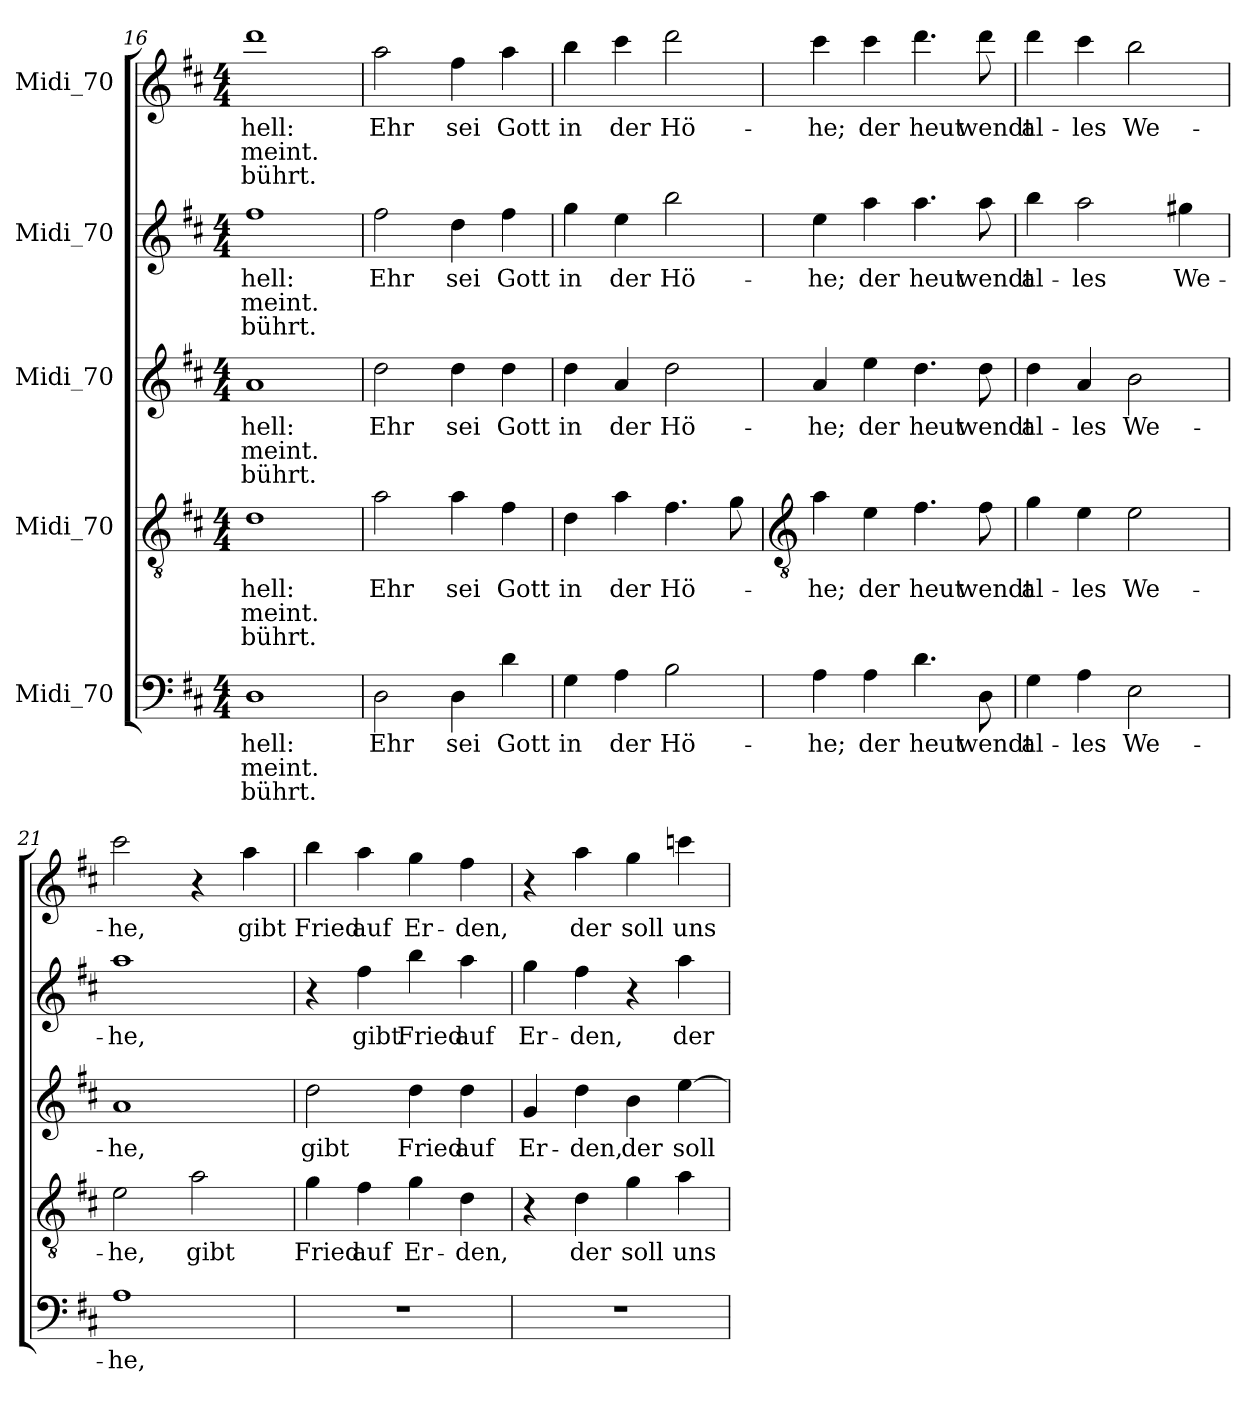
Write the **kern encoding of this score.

**kern	**text	**text	**text	**kern	**text	**text	**text	**kern	**text	**text	**text	**kern	**text	**text	**text	**kern	**text	**text	**text
*part5	*part5	*part5	*part5	*part4	*part4	*part4	*part4	*part3	*part3	*part3	*part3	*part2	*part2	*part2	*part2	*part1	*part1	*part1	*part1
*staff5	*staff5	*staff5	*staff5	*staff4	*staff4	*staff4	*staff4	*staff3	*staff3	*staff3	*staff3	*staff2	*staff2	*staff2	*staff2	*staff1	*staff1	*staff1	*staff1
*I"Midi_70	*	*	*	*I"Midi_70	*	*	*	*I"Midi_70	*	*	*	*I"Midi_70	*	*	*	*I"Midi_70	*	*	*
*clefF4	*	*	*	*clefGv2	*	*	*	*clefG2	*	*	*	*clefG2	*	*	*	*clefG2	*	*	*
*ITrd4c7	*	*	*	*ITrd4c7	*	*	*	*ITrd4c7	*	*	*	*ITrd4c7	*	*	*	*ITrd4c7	*	*	*
*k[f#]	*	*	*	*k[f#]	*	*	*	*k[f#]	*	*	*	*k[f#]	*	*	*	*k[f#]	*	*	*
*G:	*	*	*	*G:	*	*	*	*G:	*	*	*	*G:	*	*	*	*G:	*	*	*
*M4/4	*	*	*	*M4/4	*	*	*	*M4/4	*	*	*	*M4/4	*	*	*	*M4/4	*	*	*
=16	=16	=16	=16	=16	=16	=16	=16	=16	=16	=16	=16	=16	=16	=16	=16	=16	=16	=16	=16
!	!LO:LY:b	!LO:LY:b	!LO:LY:b	!	!LO:LY:b	!LO:LY:b	!LO:LY:b	!	!LO:LY:b	!LO:LY:b	!LO:LY:b	!	!LO:LY:b	!LO:LY:b	!LO:LY:b	!	!LO:LY:b	!LO:LY:b	!LO:LY:b
1GG	-hell:	meint.	bührt.	1G	-hell:	meint.	bührt.	1d	-hell:	meint.	bührt.	1b	-hell:	meint.	bührt.	1gg	-hell:	meint.	bührt.
=17	=17	=17	=17	=17	=17	=17	=17	=17	=17	=17	=17	=17	=17	=17	=17	=17	=17	=17	=17
!	!LO:LY:b	!	!	!	!LO:LY:b	!	!	!	!LO:LY:b	!	!	!	!LO:LY:b	!	!	!	!LO:LY:b	!	!
2GG	Ehr	.	.	2d	Ehr	.	.	2g	Ehr	.	.	2b	Ehr	.	.	2dd	Ehr	.	.
!	!LO:LY:b	!	!	!	!LO:LY:b	!	!	!	!LO:LY:b	!	!	!	!LO:LY:b	!	!	!	!LO:LY:b	!	!
4GG	sei	.	.	4d	sei	.	.	4g	sei	.	.	4g	sei	.	.	4b	sei	.	.
!	!LO:LY:b	!	!	!	!LO:LY:b	!	!	!	!LO:LY:b	!	!	!	!LO:LY:b	!	!	!	!LO:LY:b	!	!
4G	Gott	.	.	4B	Gott	.	.	4g	Gott	.	.	4b	Gott	.	.	4dd	Gott	.	.
=18	=18	=18	=18	=18	=18	=18	=18	=18	=18	=18	=18	=18	=18	=18	=18	=18	=18	=18	=18
!	!LO:LY:b	!	!	!	!LO:LY:b	!	!	!	!LO:LY:b	!	!	!	!LO:LY:b	!	!	!	!LO:LY:b	!	!
4C	in	.	.	4G	in	.	.	4g	in	.	.	4cc	in	.	.	4ee	in	.	.
!	!LO:LY:b	!	!	!	!LO:LY:b	!	!	!	!LO:LY:b	!	!	!	!LO:LY:b	!	!	!	!LO:LY:b	!	!
4D	der	.	.	4d	der	.	.	4d	der	.	.	4a	der	.	.	4ff#	der	.	.
!	!LO:LY:b	!	!	!	!LO:LY:b	!	!	!	!LO:LY:b	!	!	!	!LO:LY:b	!	!	!	!LO:LY:b	!	!
2E	Hö-	.	.	4.B	Hö-	.	.	2g	Hö-	.	.	2ee	Hö-	.	.	2gg	Hö-	.	.
.	.	.	.	8c	.	.	.	.	.	.	.	.	.	.	.	.	.	.	.
!!LO:LB:g=z
=19	=19	=19	=19	=19	=19	=19	=19	=19	=19	=19	=19	=19	=19	=19	=19	=19	=19	=19	=19
*	*	*	*	*clefGv2	*	*	*	*	*	*	*	*	*	*	*	*	*	*	*
!	!LO:LY:b	!	!	!	!LO:LY:b	!	!	!	!LO:LY:b	!	!	!	!LO:LY:b	!	!	!	!LO:LY:b	!	!
4D	-he;	.	.	4d	-he;	.	.	4d	-he;	.	.	4a	-he;	.	.	4ff#	-he;	.	.
!	!LO:LY:b	!	!	!	!LO:LY:b	!	!	!	!LO:LY:b	!	!	!	!LO:LY:b	!	!	!	!LO:LY:b	!	!
4D	der	.	.	4A	der	.	.	4a	der	.	.	4dd	der	.	.	4ff#	der	.	.
!	!LO:LY:b	!	!	!	!LO:LY:b	!	!	!	!LO:LY:b	!	!	!	!LO:LY:b	!	!	!	!LO:LY:b	!	!
4.G	heut	.	.	4.B	heut	.	.	4.g	heut	.	.	4.dd	heut	.	.	4.gg	heut	.	.
!	!LO:LY:b	!	!	!	!LO:LY:b	!	!	!	!LO:LY:b	!	!	!	!LO:LY:b	!	!	!	!LO:LY:b	!	!
8GG	wendt	.	.	8B	wendt	.	.	8g	wendt	.	.	8dd	wendt	.	.	8gg	wendt	.	.
=20	=20	=20	=20	=20	=20	=20	=20	=20	=20	=20	=20	=20	=20	=20	=20	=20	=20	=20	=20
!	!LO:LY:b	!	!	!	!LO:LY:b	!	!	!	!LO:LY:b	!	!	!	!LO:LY:b	!	!	!	!LO:LY:b	!	!
4C	al-	.	.	4c	al-	.	.	4g	al-	.	.	4ee	al-	.	.	4gg	al-	.	.
!	!LO:LY:b	!	!	!	!LO:LY:b	!	!	!	!LO:LY:b	!	!	!	!LO:LY:b	!	!	!	!LO:LY:b	!	!
4D	-les	.	.	4A	-les	.	.	4d	-les	.	.	2dd	-les	.	.	4ff#	-les	.	.
!	!LO:LY:b	!	!	!	!LO:LY:b	!	!	!	!LO:LY:b	!	!	!	!	!	!	!	!LO:LY:b	!	!
2AA	We-	.	.	2A	We-	.	.	2e	We-	.	.	.	.	.	.	2ee	We-	.	.
!	!	!	!	!	!	!	!	!	!	!	!	!	!LO:LY:b	!	!	!	!	!	!
.	.	.	.	.	.	.	.	.	.	.	.	4cc#X	We-	.	.	.	.	.	.
=21	=21	=21	=21	=21	=21	=21	=21	=21	=21	=21	=21	=21	=21	=21	=21	=21	=21	=21	=21
!	!LO:LY:b	!	!	!	!LO:LY:b	!	!	!	!LO:LY:b	!	!	!	!LO:LY:b	!	!	!	!LO:LY:b	!	!
1D	-he,	.	.	2A	-he,	.	.	1d	-he,	.	.	1dd	-he,	.	.	2ff#	-he,	.	.
!	!	!	!	!	!LO:LY:b	!	!	!	!	!	!	!	!	!	!	!	!	!	!
.	.	.	.	2d	gibt	.	.	.	.	.	.	.	.	.	.	4r	.	.	.
!	!	!	!	!	!	!	!	!	!	!	!	!	!	!	!	!	!LO:LY:b	!	!
.	.	.	.	.	.	.	.	.	.	.	.	.	.	.	.	4dd	gibt	.	.
=22	=22	=22	=22	=22	=22	=22	=22	=22	=22	=22	=22	=22	=22	=22	=22	=22	=22	=22	=22
!	!	!	!	!	!LO:LY:b	!	!	!	!LO:LY:b	!	!	!	!	!	!	!	!LO:LY:b	!	!
1r	.	.	.	4c	Fried	.	.	2g	gibt	.	.	4r	.	.	.	4ee	Fried	.	.
!	!	!	!	!	!LO:LY:b	!	!	!	!	!	!	!	!LO:LY:b	!	!	!	!LO:LY:b	!	!
.	.	.	.	4B	auf	.	.	.	.	.	.	4b	gibt	.	.	4dd	auf	.	.
!	!	!	!	!	!LO:LY:b	!	!	!	!LO:LY:b	!	!	!	!LO:LY:b	!	!	!	!LO:LY:b	!	!
.	.	.	.	4c	Er-	.	.	4g	Fried	.	.	4ee	Fried	.	.	4cc	Er-	.	.
!	!	!	!	!	!LO:LY:b	!	!	!	!LO:LY:b	!	!	!	!LO:LY:b	!	!	!	!LO:LY:b	!	!
.	.	.	.	4G	-den,	.	.	4g	auf	.	.	4dd	auf	.	.	4b	-den,	.	.
=23	=23	=23	=23	=23	=23	=23	=23	=23	=23	=23	=23	=23	=23	=23	=23	=23	=23	=23	=23
!	!	!	!	!	!	!	!	!	!LO:LY:b	!	!	!	!LO:LY:b	!	!	!	!	!	!
1r	.	.	.	4r	.	.	.	4c	Er-	.	.	4cc	Er-	.	.	4r	.	.	.
!	!	!	!	!	!LO:LY:b	!	!	!	!LO:LY:b	!	!	!	!LO:LY:b	!	!	!	!LO:LY:b	!	!
.	.	.	.	4G	der	.	.	4g	-den,	.	.	4b	-den,	.	.	4dd	der	.	.
!	!	!	!	!	!LO:LY:b	!	!	!	!LO:LY:b	!	!	!	!	!	!	!	!LO:LY:b	!	!
.	.	.	.	4c	soll	.	.	4e	der	.	.	4r	.	.	.	4cc	soll	.	.
!	!	!	!	!	!LO:LY:b	!	!	!	!LO:LY:b	!	!	!	!LO:LY:b	!	!	!	!LO:LY:b	!	!
.	.	.	.	4d	uns	.	.	[4a	soll	.	.	4dd	der	.	.	4ffn	uns	.	.
=	=	=	=	=	=	=	=	=	=	=	=	=	=	=	=	=	=	=	=
*-	*-	*-	*-	*-	*-	*-	*-	*-	*-	*-	*-	*-	*-	*-	*-	*-	*-	*-	*-
